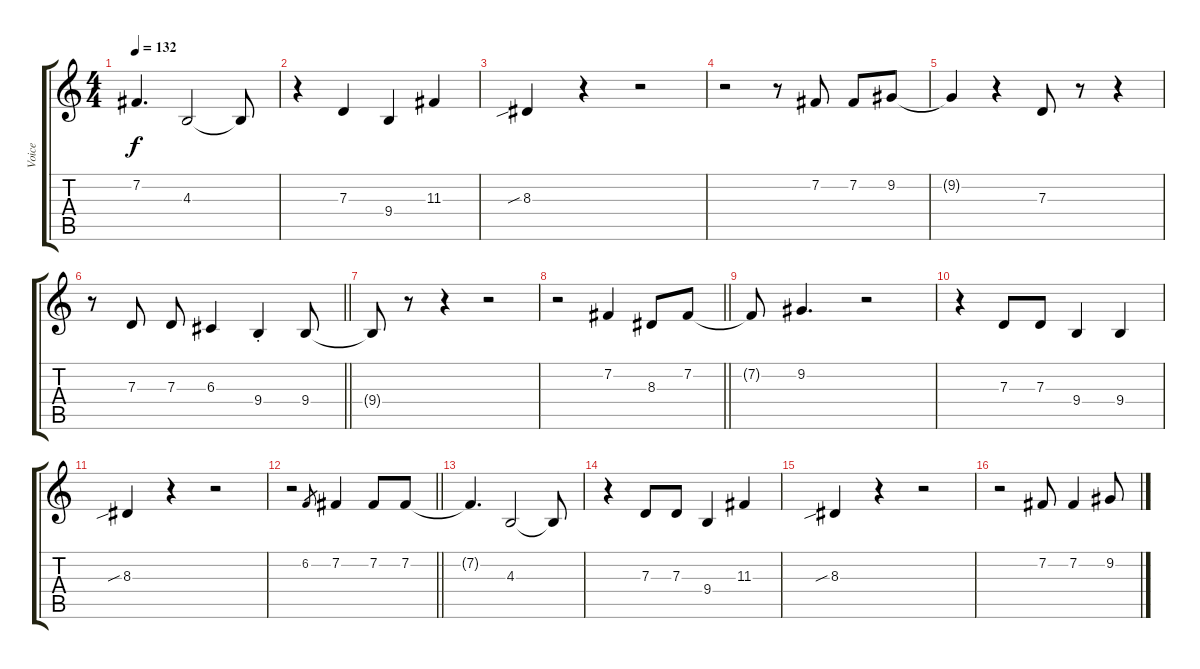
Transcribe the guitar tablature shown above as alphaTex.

\track ("Voice" "Voice") {instrument sopranosax}
\staff {score tabs}
\tuning (E4 B3 G3 D3 A2 E2) {hide}
\ts (4 4)
\tempo 132
\clef g2
\ks c
7.2{t}.4{d dy f} 4.3.2 4.3{t}.8 |
r.4 7.3.4 9.4.4 11.3.4 |
8.3{sib}.4 r.4 r.2 |
r.2 r.8 7.2.8 7.2.8 9.2.8 |
9.2{t}.4 r.4 7.3.8 r.8 r.4 |
\barLineRight lightlight
r.8 7.3.8 7.3.8 6.3.4 9.4{st}.4 9.4.8 |
9.4{t}.8 r.8 r.4 r.2 |
\barLineRight lightlight
r.2 7.2.4 8.3.8 7.2.8 |
7.2{t}.8 9.2.4{d} r.2 |
r.4 7.3.8 7.3.8 9.4.4 9.4.4 |
8.3{sib}.4 r.4 r.2 |
\barLineRight lightlight
r.2 6.2.8{gr} 7.2.4 7.2.8 7.2.8 |
7.2{t}.4{d} 4.3.2 4.3{t}.8 |
r.4 7.3.8 7.3.8 9.4.4 11.3.4 |
8.3{sib}.4 r.4 r.2 |
r.2 7.2.8 7.2.4 9.2.8
